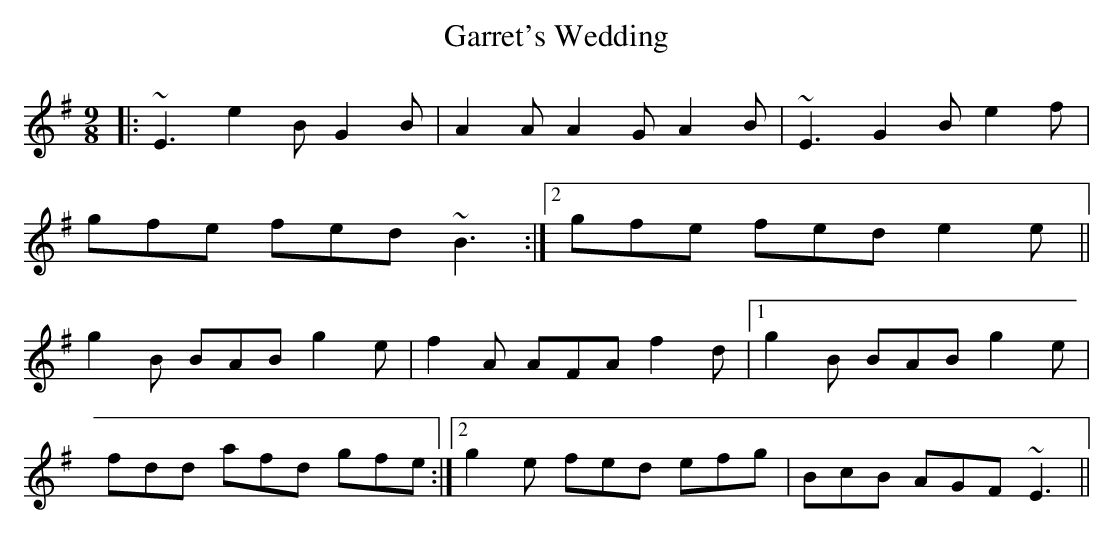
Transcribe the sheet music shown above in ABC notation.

X:1
T:Garret's Wedding
M:9/8
L:1/8
K:G
|:~E3 e2 B G2 B | A2 A A2 G A2 B | ~E3 G2 B e2 f |!
1gfe fed ~B3 :|2 gfe fed e2 e||!
g2 B BAB g2 e | f2 A AFA f2 d |1g2 B BAB g2 e|!
fdd afd gfe :|2 g2 e fed efg|BcB AGF ~E3||!
